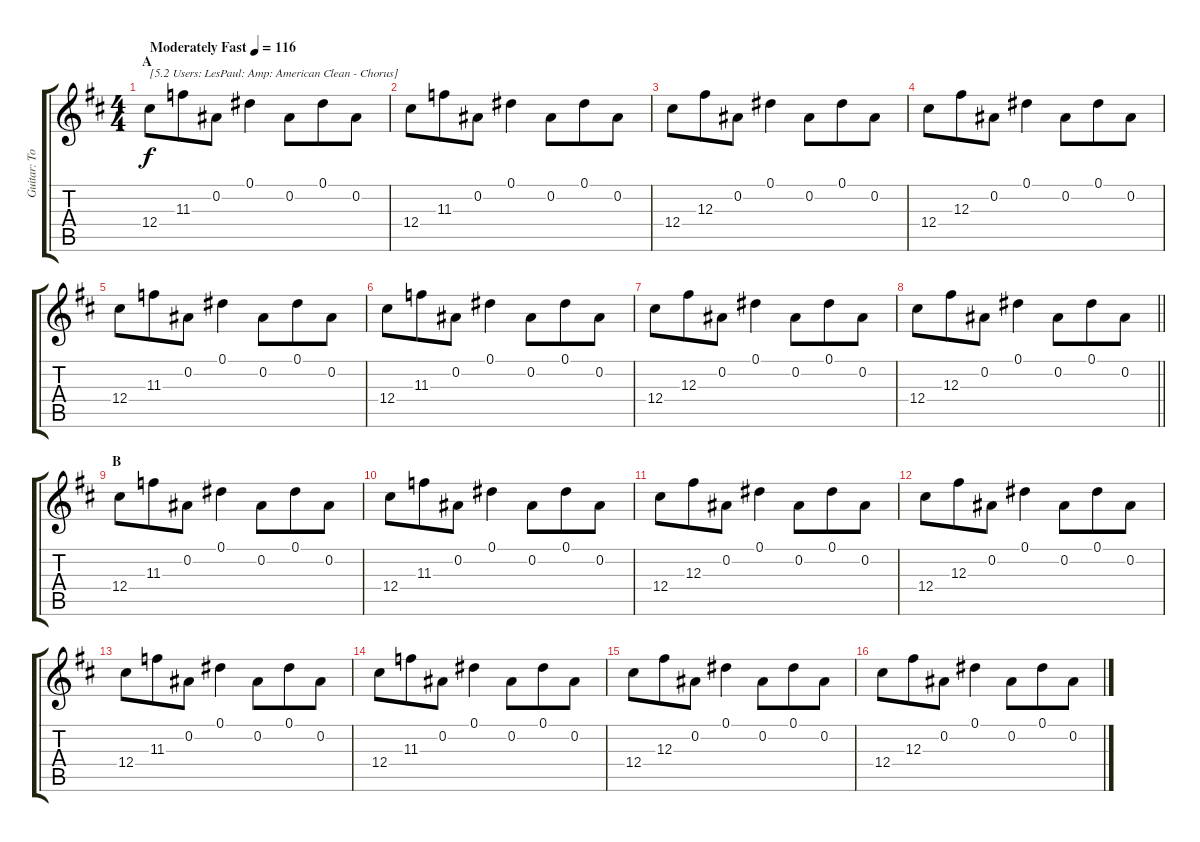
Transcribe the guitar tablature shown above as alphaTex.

\track ("Guitar: Tony" "Guitar: To") {instrument electricguitarclean}
\staff {score tabs}
\tuning (Eb4 Bb3 Gb3 Db3 Ab2 Eb2) {hide}
\ts (4 4)
\section ("" "A")
\tempo (116 "Moderately Fast")
\clef g2
\ks d
12.4.8{txt "[5.2 Users: LesPaul: Amp: American Clean - Chorus]" dy f instrument electricguitarclean} 11.3.8{beam merge} 0.2.8 0.1.4 0.2.8{beam merge} 0.1.8 0.2.8 |
12.4.8 11.3.8{beam merge} 0.2.8 0.1.4 0.2.8{beam merge} 0.1.8 0.2.8 |
12.4.8 12.3.8{beam merge} 0.2.8 0.1.4 0.2.8{beam merge} 0.1.8 0.2.8 |
12.4.8 12.3.8{beam merge} 0.2.8 0.1.4 0.2.8{beam merge} 0.1.8 0.2.8 |
12.4.8 11.3.8{beam merge} 0.2.8 0.1.4 0.2.8{beam merge} 0.1.8 0.2.8 |
12.4.8 11.3.8{beam merge} 0.2.8 0.1.4 0.2.8{beam merge} 0.1.8 0.2.8 |
12.4.8 12.3.8{beam merge} 0.2.8 0.1.4 0.2.8{beam merge} 0.1.8 0.2.8 |
\barLineRight lightlight
12.4.8 12.3.8{beam merge} 0.2.8 0.1.4 0.2.8{beam merge} 0.1.8 0.2.8 |
\section ("" "B")
12.4.8 11.3.8{beam merge} 0.2.8 0.1.4 0.2.8{beam merge} 0.1.8 0.2.8 |
12.4.8 11.3.8{beam merge} 0.2.8 0.1.4 0.2.8{beam merge} 0.1.8 0.2.8 |
12.4.8 12.3.8{beam merge} 0.2.8 0.1.4 0.2.8{beam merge} 0.1.8 0.2.8 |
12.4.8 12.3.8{beam merge} 0.2.8 0.1.4 0.2.8{beam merge} 0.1.8 0.2.8 |
12.4.8 11.3.8{beam merge} 0.2.8 0.1.4 0.2.8{beam merge} 0.1.8 0.2.8 |
12.4.8 11.3.8{beam merge} 0.2.8 0.1.4 0.2.8{beam merge} 0.1.8 0.2.8 |
12.4.8 12.3.8{beam merge} 0.2.8 0.1.4 0.2.8{beam merge} 0.1.8 0.2.8 |
12.4.8 12.3.8{beam merge} 0.2.8 0.1.4 0.2.8{beam merge} 0.1.8 0.2.8
